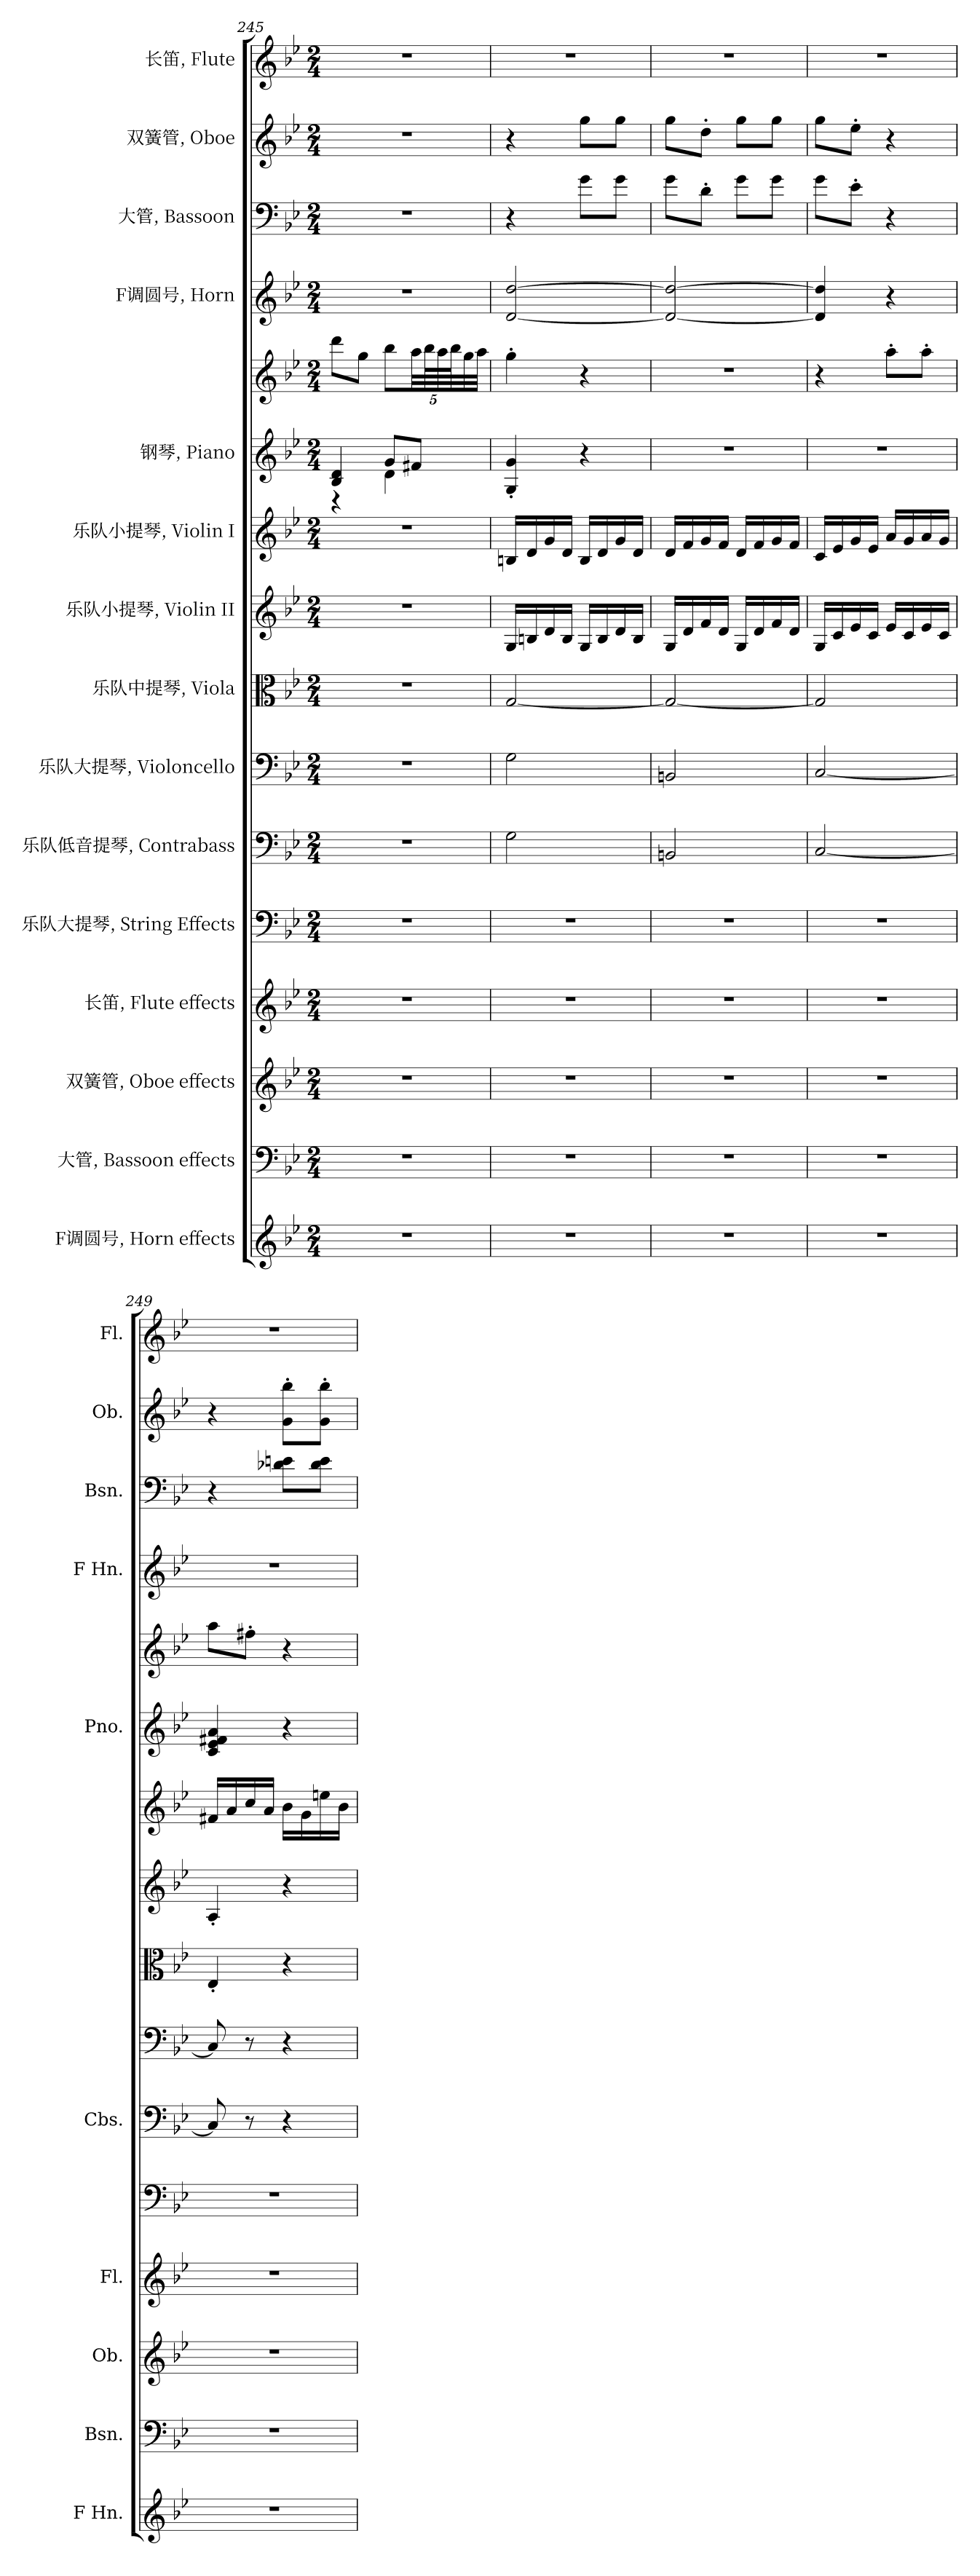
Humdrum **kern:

**kern	**kern	**kern	**kern	**kern	**kern	**kern	**kern	**kern	**kern	**kern	**kern	**kern	**kern	**kern	**kern
*part15	*part14	*part13	*part12	*part11	*part10	*part9	*part8	*part7	*part6	*part5	*part5	*part4	*part3	*part2	*part1
*staff16	*staff15	*staff14	*staff13	*staff12	*staff11	*staff10	*staff9	*staff8	*staff7	*staff6	*staff5	*staff4	*staff3	*staff2	*staff1
*I"F调圆号, Horn effects	*I"大管, Bassoon effects	*I"双簧管, Oboe effects	*I"长笛, Flute effects	*I"乐队大提琴, String Effects	*I"乐队低音提琴, Contrabass	*I"乐队大提琴, Violoncello	*I"乐队中提琴, Viola	*I"乐队小提琴, Violin II	*I"乐队小提琴, Violin I	*I"钢琴, Piano	*	*I"F调圆号, Horn	*I"大管, Bassoon	*I"双簧管, Oboe	*I"长笛, Flute
*I'F Hn.	*I'Bsn.	*I'Ob.	*I'Fl.	*	*I'Cbs.	*	*	*	*	*I'Pno.	*	*I'F Hn.	*I'Bsn.	*I'Ob.	*I'Fl.
!!LO:PB:g=z
*clefG2	*clefF4	*clefG2	*clefG2	*clefF4	*clefF4	*clefF4	*clefC3	*clefG2	*clefG2	*clefG2	*clefG2	*clefG2	*clefF4	*clefG2	*clefG2
*ITrd4c7	*	*	*	*	*ITrd7c12	*	*	*	*	*	*	*ITrd4c7	*	*	*
*k[b-e-a-]	*k[b-e-]	*k[b-e-]	*k[b-e-]	*k[b-e-]	*k[b-e-]	*k[b-e-]	*k[b-e-]	*k[b-e-]	*k[b-e-]	*k[b-e-]	*k[b-e-]	*k[b-e-a-]	*k[b-e-]	*k[b-e-]	*k[b-e-]
*M2/4	*M2/4	*M2/4	*M2/4	*M2/4	*M2/4	*M2/4	*M2/4	*M2/4	*M2/4	*M2/4	*M2/4	*M2/4	*M2/4	*M2/4	*M2/4
=245	=245	=245	=245	=245	=245	=245	=245	=245	=245	=245	=245	=245	=245	=245	=245
*	*	*	*	*	*	*	*	*	*	*^	*	*	*	*	*
2r	2r	2r	2r	2r	2r	2r	2r	2r	2r	4B-/ 4d/	4r	8ddd\L	2r	2r	2r	2r
.	.	.	.	.	.	.	.	.	.	.	.	8gg\J	.	.	.	.
.	.	.	.	.	.	.	.	.	.	8g/L	4d\	8bb-\L	.	.	.	.
*	*	*	*	*	*	*	*	*	*	*	*	*Xbrackettup	*	*	*	*
.	.	.	.	.	.	.	.	.	.	8f#X/J	.	40aa\LL	.	.	.	.
.	.	.	.	.	.	.	.	.	.	.	.	80bb-\L	.	.	.	.
.	.	.	.	.	.	.	.	.	.	.	.	80aa\	.	.	.	.
.	.	.	.	.	.	.	.	.	.	.	.	80bb-\J	.	.	.	.
.	.	.	.	.	.	.	.	.	.	.	.	32gg\	.	.	.	.
.	.	.	.	.	.	.	.	.	.	.	.	32aa\JJJ	.	.	.	.
*	*	*	*	*	*	*	*	*	*	*v	*v	*	*	*	*	*
=246	=246	=246	=246	=246	=246	=246	=246	=246	=246	=246	=246	=246	=246	=246	=246
2r	2r	2r	2r	2r	2GG\	2G\	[2G/	16G/LL	16Bn/LL	4G/' 4g/'	4gg'\	[2G/ [2g/	4r	4r	2r
.	.	.	.	.	.	.	.	16Bn/	16d/	.	.	.	.	.	.
.	.	.	.	.	.	.	.	16d/	16g/	.	.	.	.	.	.
.	.	.	.	.	.	.	.	16B/JJ	16d/JJ	.	.	.	.	.	.
.	.	.	.	.	.	.	.	16G/LL	16B/LL	4r	4r	.	8g\L	8gg\L	.
.	.	.	.	.	.	.	.	16B/	16d/	.	.	.	.	.	.
.	.	.	.	.	.	.	.	16d/	16g/	.	.	.	8g\J	8gg\J	.
.	.	.	.	.	.	.	.	16B/JJ	16d/JJ	.	.	.	.	.	.
=247	=247	=247	=247	=247	=247	=247	=247	=247	=247	=247	=247	=247	=247	=247	=247
2r	2r	2r	2r	2r	2BBBn/	2BBn/	2G/_	16G/LL	16d/LL	2r	2r	2G/_ 2g/_	8g\L	8gg\L	2r
.	.	.	.	.	.	.	.	16d/	16f/	.	.	.	.	.	.
.	.	.	.	.	.	.	.	16f/	16g/	.	.	.	8d'\J	8dd'\J	.
.	.	.	.	.	.	.	.	16d/JJ	16f/JJ	.	.	.	.	.	.
.	.	.	.	.	.	.	.	16G/LL	16d/LL	.	.	.	8g\L	8gg\L	.
.	.	.	.	.	.	.	.	16d/	16f/	.	.	.	.	.	.
.	.	.	.	.	.	.	.	16f/	16g/	.	.	.	8g\J	8gg\J	.
.	.	.	.	.	.	.	.	16d/JJ	16f/JJ	.	.	.	.	.	.
=248	=248	=248	=248	=248	=248	=248	=248	=248	=248	=248	=248	=248	=248	=248	=248
2r	2r	2r	2r	2r	[2CC/	[2C/	2G/]	16G/LL	16c/LL	2r	4r	4G/] 4g/]	8g\L	8gg\L	2r
.	.	.	.	.	.	.	.	16c/	16e-/	.	.	.	.	.	.
.	.	.	.	.	.	.	.	16e-/	16g/	.	.	.	8e-'\J	8ee-'\J	.
.	.	.	.	.	.	.	.	16c/JJ	16e-/JJ	.	.	.	.	.	.
.	.	.	.	.	.	.	.	16e-/LL	16a/LL	.	8aa'\L	4r	4r	4r	.
.	.	.	.	.	.	.	.	16c/	16g/	.	.	.	.	.	.
.	.	.	.	.	.	.	.	16e-/	16a/	.	8aa'\J	.	.	.	.
.	.	.	.	.	.	.	.	16c/JJ	16g/JJ	.	.	.	.	.	.
!!LO:PB:g=z
=249	=249	=249	=249	=249	=249	=249	=249	=249	=249	=249	=249	=249	=249	=249	=249
2r	2r	2r	2r	2r	8CC/]	8C/]	4E-'/	4A'/	16f#X/LL	4c/ 4e-/ 4f#X/ 4a/	8aa\L	2r	4r	4r	2r
.	.	.	.	.	.	.	.	.	16a/	.	.	.	.	.	.
.	.	.	.	.	8r	8r	.	.	16cc/	.	8ff#X'\J	.	.	.	.
.	.	.	.	.	.	.	.	.	16a/JJ	.	.	.	.	.	.
.	.	.	.	.	4r	4r	4r	4r	16b-\LL	4r	4r	.	8d-X\ 8en\L	8g\' 8bb-\'L	.
.	.	.	.	.	.	.	.	.	16g\	.	.	.	.	.	.
.	.	.	.	.	.	.	.	.	16een\	.	.	.	8d-\ 8e\J	8g\' 8bb-\'J	.
.	.	.	.	.	.	.	.	.	16b-\JJ	.	.	.	.	.	.
=	=	=	=	=	=	=	=	=	=	=	=	=	=	=	=
*-	*-	*-	*-	*-	*-	*-	*-	*-	*-	*-	*-	*-	*-	*-	*-
